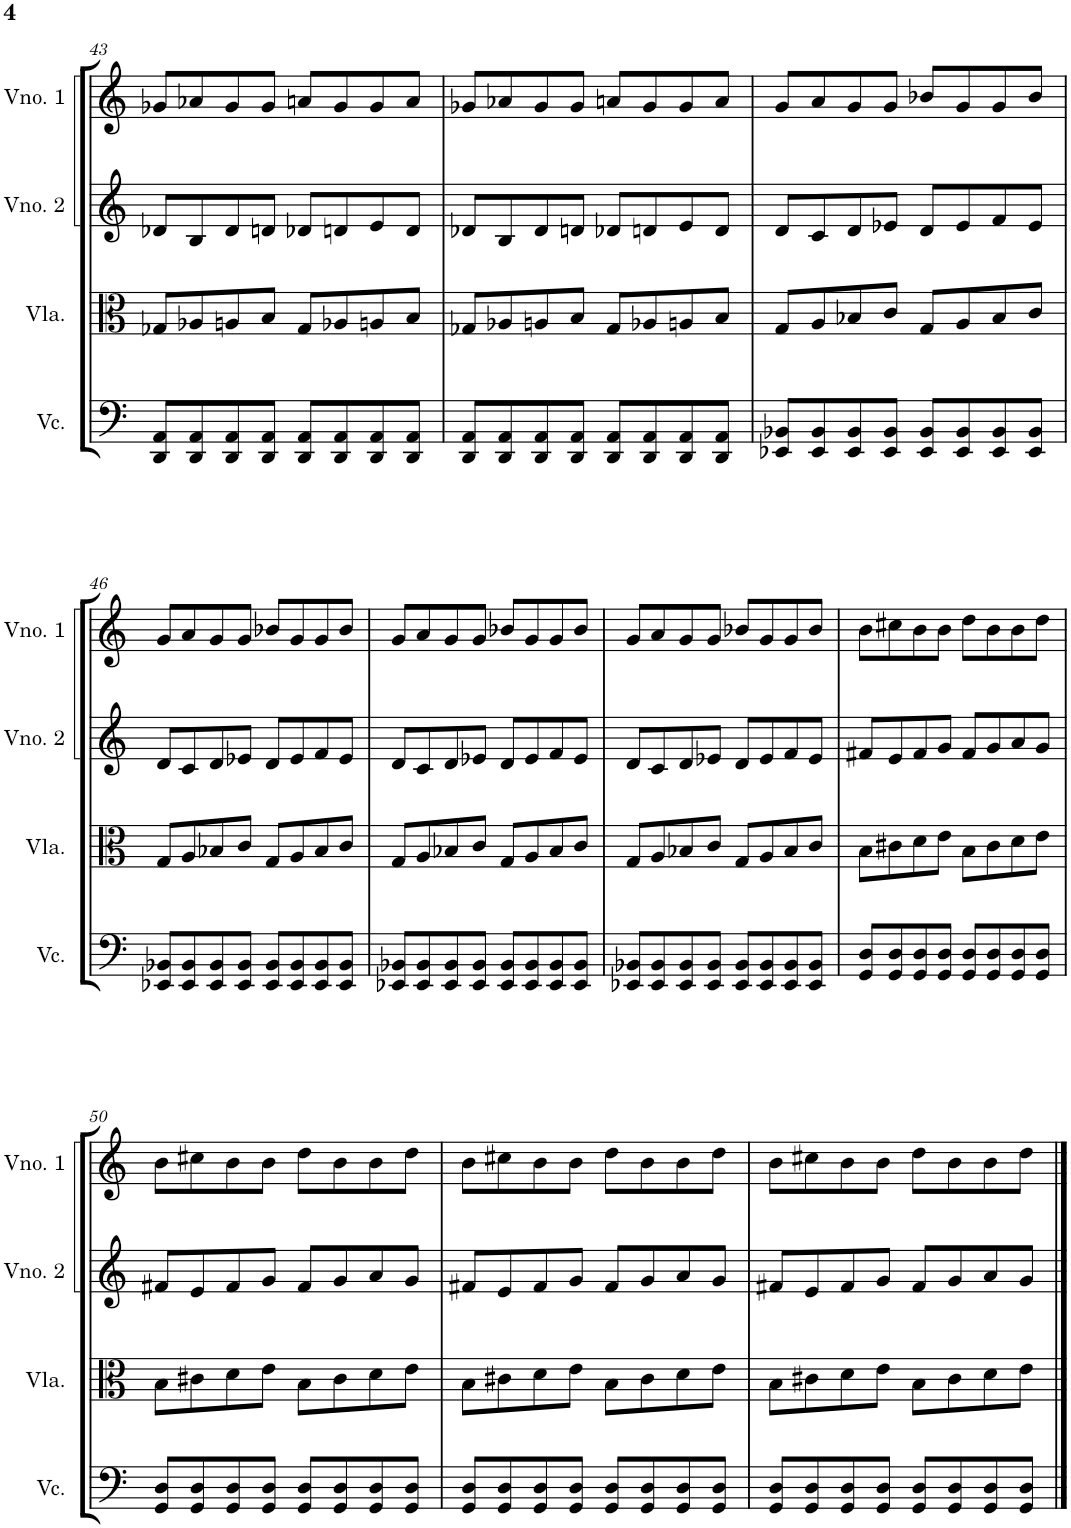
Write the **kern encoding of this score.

**kern	**kern	**kern	**kern
*part4	*part3	*part2	*part1
*staff4	*staff3	*staff2	*staff1
*I"Violoncelo	*I"Viola	*I"Violino 2	*I"Violino 1
*I'Vc.	*I'Vla.	*I'Vno. 2	*I'Vno. 1
!!LO:PB:g=z
*clefF4	*clefC3	*clefG2	*clefG2
*k[]	*k[]	*k[]	*k[]
*M4/4	*M4/4	*M4/4	*M4/4
=43	=43	=43	=43
8DD/ 8AA/L	8G-X/L	8d-X/L	8g-X/L
8DD/ 8AA/	8A-X/	8B/	8a-X/
8DD/ 8AA/	8An/	8d-/	8g-/
8DD/ 8AA/J	8B/J	8dn/J	8g-/J
8DD/ 8AA/L	8G-/L	8d-X/L	8an/L
8DD/ 8AA/	8A-X/	8dn/	8g-/
8DD/ 8AA/	8An/	8e/	8g-/
8DD/ 8AA/J	8B/J	8d/J	8a/J
=44	=44	=44	=44
8DD/ 8AA/L	8G-X/L	8d-X/L	8g-X/L
8DD/ 8AA/	8A-X/	8B/	8a-X/
8DD/ 8AA/	8An/	8d-/	8g-/
8DD/ 8AA/J	8B/J	8dn/J	8g-/J
8DD/ 8AA/L	8G-/L	8d-X/L	8an/L
8DD/ 8AA/	8A-X/	8dn/	8g-/
8DD/ 8AA/	8An/	8e/	8g-/
8DD/ 8AA/J	8B/J	8d/J	8a/J
=45	=45	=45	=45
8EE-X/ 8BB-X/L	8G/L	8d/L	8g/L
8EE-/ 8BB-/	8A/	8c/	8a/
8EE-/ 8BB-/	8B-X/	8d/	8g/
8EE-/ 8BB-/J	8c/J	8e-X/J	8g/J
8EE-/ 8BB-/L	8G/L	8d/L	8b-X/L
8EE-/ 8BB-/	8A/	8e-/	8g/
8EE-/ 8BB-/	8B-/	8f/	8g/
8EE-/ 8BB-/J	8c/J	8e-/J	8b-/J
!!LO:LB:g=z
=46	=46	=46	=46
8EE-X/ 8BB-X/L	8G/L	8d/L	8g/L
8EE-/ 8BB-/	8A/	8c/	8a/
8EE-/ 8BB-/	8B-X/	8d/	8g/
8EE-/ 8BB-/J	8c/J	8e-X/J	8g/J
8EE-/ 8BB-/L	8G/L	8d/L	8b-X/L
8EE-/ 8BB-/	8A/	8e-/	8g/
8EE-/ 8BB-/	8B-/	8f/	8g/
8EE-/ 8BB-/J	8c/J	8e-/J	8b-/J
=47	=47	=47	=47
8EE-X/ 8BB-X/L	8G/L	8d/L	8g/L
8EE-/ 8BB-/	8A/	8c/	8a/
8EE-/ 8BB-/	8B-X/	8d/	8g/
8EE-/ 8BB-/J	8c/J	8e-X/J	8g/J
8EE-/ 8BB-/L	8G/L	8d/L	8b-X/L
8EE-/ 8BB-/	8A/	8e-/	8g/
8EE-/ 8BB-/	8B-/	8f/	8g/
8EE-/ 8BB-/J	8c/J	8e-/J	8b-/J
=48	=48	=48	=48
8EE-X/ 8BB-X/L	8G/L	8d/L	8g/L
8EE-/ 8BB-/	8A/	8c/	8a/
8EE-/ 8BB-/	8B-X/	8d/	8g/
8EE-/ 8BB-/J	8c/J	8e-X/J	8g/J
8EE-/ 8BB-/L	8G/L	8d/L	8b-X/L
8EE-/ 8BB-/	8A/	8e-/	8g/
8EE-/ 8BB-/	8B-/	8f/	8g/
8EE-/ 8BB-/J	8c/J	8e-/J	8b-/J
=49	=49	=49	=49
8GG/ 8D/L	8B\L	8f#X/L	8b\L
8GG/ 8D/	8c#X\	8e/	8cc#X\
8GG/ 8D/	8d\	8f#/	8b\
8GG/ 8D/J	8e\J	8g/J	8b\J
8GG/ 8D/L	8B\L	8f#/L	8dd\L
8GG/ 8D/	8c#\	8g/	8b\
8GG/ 8D/	8d\	8a/	8b\
8GG/ 8D/J	8e\J	8g/J	8dd\J
!!LO:LB:g=z
=50	=50	=50	=50
8GG/ 8D/L	8B\L	8f#X/L	8b\L
8GG/ 8D/	8c#X\	8e/	8cc#X\
8GG/ 8D/	8d\	8f#/	8b\
8GG/ 8D/J	8e\J	8g/J	8b\J
8GG/ 8D/L	8B\L	8f#/L	8dd\L
8GG/ 8D/	8c#\	8g/	8b\
8GG/ 8D/	8d\	8a/	8b\
8GG/ 8D/J	8e\J	8g/J	8dd\J
=51	=51	=51	=51
8GG/ 8D/L	8B\L	8f#X/L	8b\L
8GG/ 8D/	8c#X\	8e/	8cc#X\
8GG/ 8D/	8d\	8f#/	8b\
8GG/ 8D/J	8e\J	8g/J	8b\J
8GG/ 8D/L	8B\L	8f#/L	8dd\L
8GG/ 8D/	8c#\	8g/	8b\
8GG/ 8D/	8d\	8a/	8b\
8GG/ 8D/J	8e\J	8g/J	8dd\J
=52	=52	=52	=52
8GG/ 8D/L	8B\L	8f#X/L	8b\L
8GG/ 8D/	8c#X\	8e/	8cc#X\
8GG/ 8D/	8d\	8f#/	8b\
8GG/ 8D/J	8e\J	8g/J	8b\J
8GG/ 8D/L	8B\L	8f#/L	8dd\L
8GG/ 8D/	8c#\	8g/	8b\
8GG/ 8D/	8d\	8a/	8b\
8GG/ 8D/J	8e\J	8g/J	8dd\J
==	==	==	==
*-	*-	*-	*-
